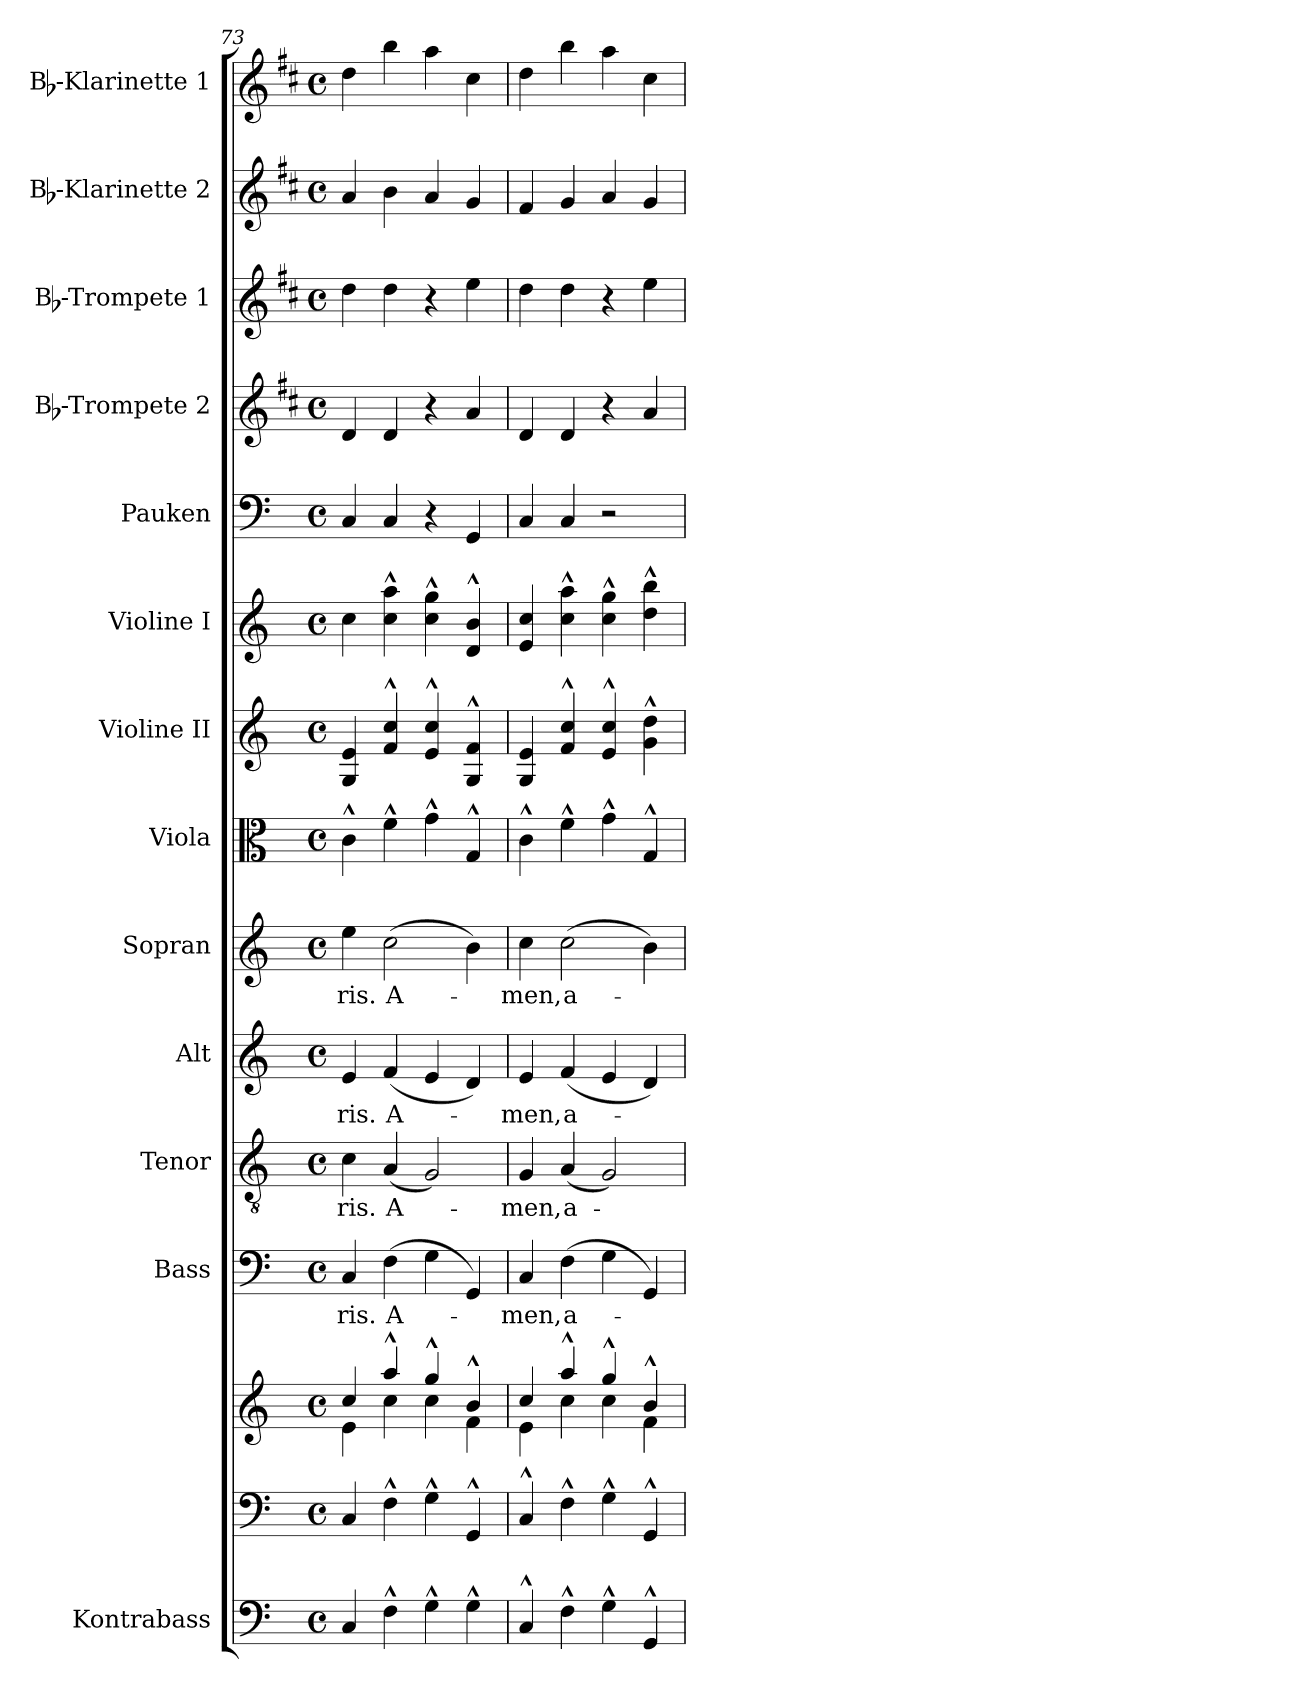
**kern	**kern	**kern	**kern	**text	**kern	**text	**kern	**text	**kern	**text	**kern	**kern	**kern	**kern	**kern	**kern	**kern	**kern
*part14	*part13	*part13	*part12	*part12	*part11	*part11	*part10	*part10	*part9	*part9	*part8	*part7	*part6	*part5	*part4	*part3	*part2	*part1
*staff15	*staff14	*staff13	*staff12	*staff12	*staff11	*staff11	*staff10	*staff10	*staff9	*staff9	*staff8	*staff7	*staff6	*staff5	*staff4	*staff3	*staff2	*staff1
*I"Kontrabass	*	*	*I"Bass	*	*I"Tenor	*	*I"Alt	*	*I"Sopran	*	*I"Viola	*I"Violine II	*I"Violine I	*I"Pauken	*I"Bb-Trompete 2	*I"Bb-Trompete 1	*I"Bb-Klarinette 2	*I"Bb-Klarinette 1
*I'Kb.	*	*	*I'B.	*	*I'T.	*	*I'A.	*	*I'S.	*	*I'Vla.	*I'Vl. II	*I'Vl. I	*I'Pk.	*I'Bb Trp. 2	*I'Bb Trp. 1	*I'Bb Kl. 2	*I'Bb Kl. 1
*clefF4	*clefF4	*clefG2	*clefF4	*	*clefGv2	*	*clefG2	*	*clefG2	*	*clefC3	*clefG2	*clefG2	*clefF4	*clefG2	*clefG2	*clefG2	*clefG2
*ITrd7c12	*	*	*	*	*	*	*	*	*	*	*	*	*	*	*ITrd1c2	*ITrd1c2	*ITrd1c2	*ITrd1c2
*k[]	*k[]	*k[]	*k[]	*	*k[]	*	*k[]	*	*k[]	*	*k[]	*k[]	*k[]	*k[]	*k[]	*k[]	*k[]	*k[]
*C:	*C:	*C:	*C:	*	*C:	*	*C:	*	*C:	*	*C:	*C:	*C:	*C:	*C:	*C:	*C:	*C:
*M4/4	*M4/4	*M4/4	*M4/4	*	*M4/4	*	*M4/4	*	*M4/4	*	*M4/4	*M4/4	*M4/4	*M4/4	*M4/4	*M4/4	*M4/4	*M4/4
*met(c)	*met(c)	*met(c)	*met(c)	*	*met(c)	*	*met(c)	*	*met(c)	*	*met(c)	*met(c)	*met(c)	*met(c)	*met(c)	*met(c)	*met(c)	*met(c)
=73	=73	=73	=73	=73	=73	=73	=73	=73	=73	=73	=73	=73	=73	=73	=73	=73	=73	=73
*	*	*^	*	*	*	*	*	*	*	*	*	*	*	*	*	*	*	*
!	!	!	!	!	!LO:LY:b	!	!LO:LY:b	!	!LO:LY:b	!	!LO:LY:b	!	!	!	!	!	!	!	!
4CC/	4C/	4cc/	4e\	4C/	-ris.	4c\	-ris.	4e/	-ris.	4ee\	-ris.	4c^^>\	4G/ 4e/	4cc\	4C/	4c/	4cc\	4g/	4cc\
!	!	!	!	!	!LO:LY:b	!	!LO:LY:b	!	!LO:LY:b	!	!LO:LY:b	!	!	!	!	!	!	!	!
4FF^^>\	4F^^>\	4aa^^>/	4cc\	(>4F\	A-	(<4A/	A-	(<4f/	A-	(>2cc\	A-	4f^^>\	4f/^^> 4cc/^^>	4cc\^^> 4aa\^^>	4C/	4c/	4cc\	4a\	4aa\
4GG^^>\	4G^^>\	4gg^^>/	4cc\	4G\	.	2G/)	.	4e/	.	.	.	4g^^>\	4e/^^> 4cc/^^>	4cc\^^> 4gg\^^>	4r	4r	4r	4g/	4gg\
4GG^^>\	4GG^^>/	4b^^>/	4f\	4GG/)	.	.	.	4d/)	.	4b\)	.	4G^^>/	4G/^^> 4f/^^>	4d/^^> 4b/^^>	4GG/	4g/	4dd\	4f/	4b\
=74	=74	=74	=74	=74	=74	=74	=74	=74	=74	=74	=74	=74	=74	=74	=74	=74	=74	=74	=74
!	!	!	!	!	!LO:LY:b	!	!LO:LY:b	!	!LO:LY:b	!	!LO:LY:b	!	!	!	!	!	!	!	!
4CC^^>/	4C^^>/	4cc/	4e\	4C/	-men,	4G/	-men,	4e/	-men,	4cc\	-men,	4c^^>\	4G/ 4e/	4e/ 4cc/	4C/	4c/	4cc\	4e/	4cc\
!	!	!	!	!	!LO:LY:b	!	!LO:LY:b	!	!LO:LY:b	!	!LO:LY:b	!	!	!	!	!	!	!	!
4FF^^>\	4F^^>\	4aa^^>/	4cc\	(>4F\	a-	(<4A/	a-	(<4f/	a-	(>2cc\	a-	4f^^>\	4f/^^> 4cc/^^>	4cc\^^> 4aa\^^>	4C/	4c/	4cc\	4f/	4aa\
4GG^^>\	4G^^>\	4gg^^>/	4cc\	4G\	.	2G/)	.	4e/	.	.	.	4g^^>\	4e/^^> 4cc/^^>	4cc\^^> 4gg\^^>	2r	4r	4r	4g/	4gg\
4GGG^^>/	4GG^^>/	4b^^>/	4f\	4GG/)	.	.	.	4d/)	.	4b\)	.	4G^^>/	4g\^^> 4dd\^^>	4dd\^^> 4bb\^^>	.	4g/	4dd\	4f/	4b\
*	*	*v	*v	*	*	*	*	*	*	*	*	*	*	*	*	*	*	*	*
=	=	=	=	=	=	=	=	=	=	=	=	=	=	=	=	=	=	=
*-	*-	*-	*-	*-	*-	*-	*-	*-	*-	*-	*-	*-	*-	*-	*-	*-	*-	*-
